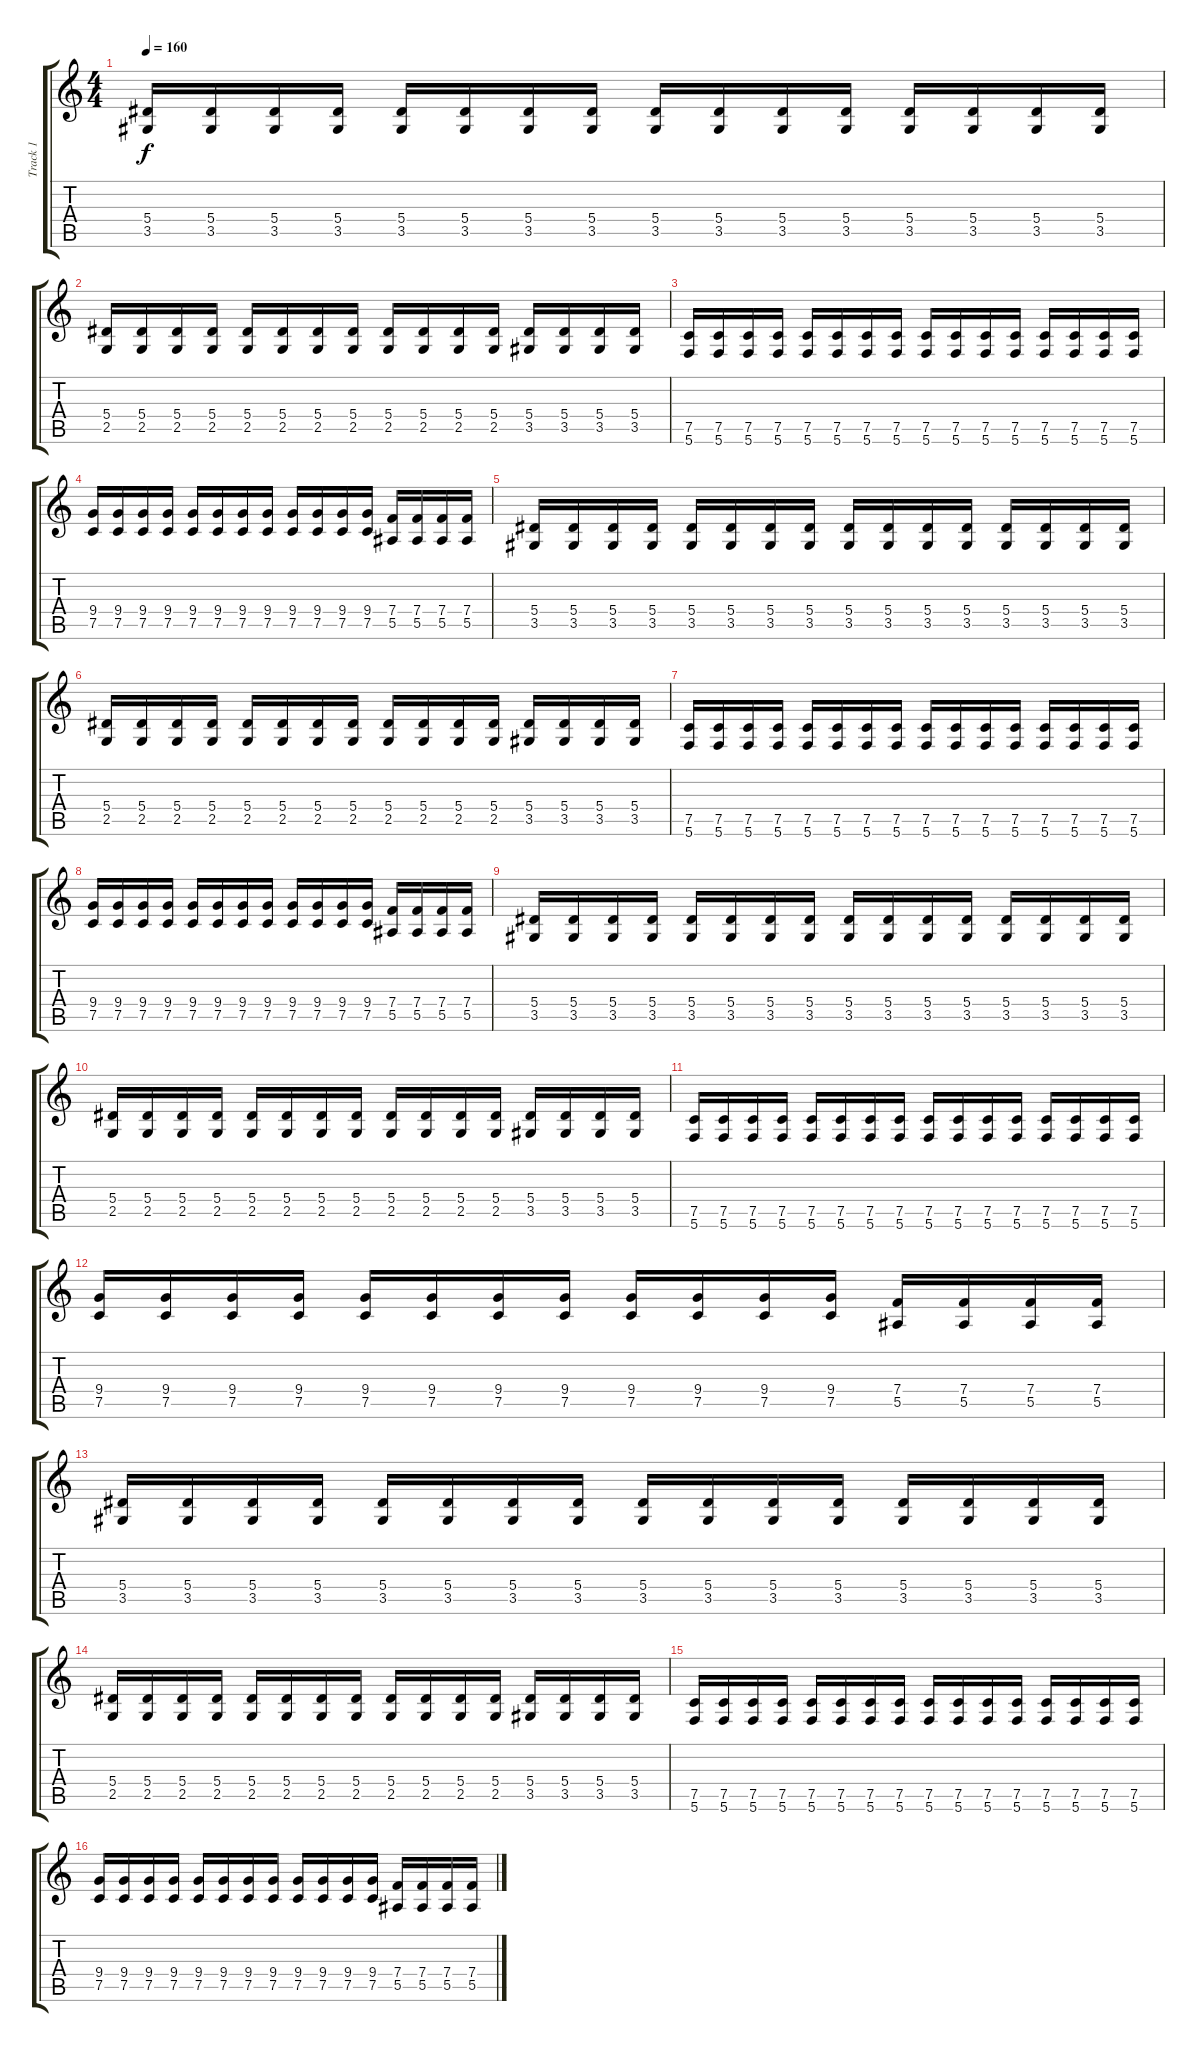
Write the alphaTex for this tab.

\track ("Track 1" "Track 1") {instrument distortionguitar}
\staff {score tabs}
\tuning (C4 G3 Eb3 Bb2 F2 C2) {hide}
\ts (4 4)
\tempo 160
\clef g2
\ks c
(5.4 3.5).16{dy f} (5.4 3.5).16 (5.4 3.5).16 (5.4 3.5).16 (5.4 3.5).16 (5.4 3.5).16 (5.4 3.5).16 (5.4 3.5).16 (5.4 3.5).16 (5.4 3.5).16 (5.4 3.5).16 (5.4 3.5).16 (5.4 3.5).16 (5.4 3.5).16 (5.4 3.5).16 (5.4 3.5).16 |
(5.4 2.5).16 (5.4 2.5).16 (5.4 2.5).16 (5.4 2.5).16 (5.4 2.5).16 (5.4 2.5).16 (5.4 2.5).16 (5.4 2.5).16 (5.4 2.5).16 (5.4 2.5).16 (5.4 2.5).16 (5.4 2.5).16 (5.4 3.5).16 (5.4 3.5).16 (5.4 3.5).16 (5.4 3.5).16 |
(7.5 5.6).16 (7.5 5.6).16 (7.5 5.6).16 (7.5 5.6).16 (7.5 5.6).16 (7.5 5.6).16 (7.5 5.6).16 (7.5 5.6).16 (7.5 5.6).16 (7.5 5.6).16 (7.5 5.6).16 (7.5 5.6).16 (7.5 5.6).16 (7.5 5.6).16 (7.5 5.6).16 (7.5 5.6).16 |
(9.4 7.5).16 (9.4 7.5).16 (9.4 7.5).16 (9.4 7.5).16 (9.4 7.5).16 (9.4 7.5).16 (9.4 7.5).16 (9.4 7.5).16 (9.4 7.5).16 (9.4 7.5).16 (9.4 7.5).16 (9.4 7.5).16 (7.4 5.5).16 (7.4 5.5).16 (7.4 5.5).16 (7.4 5.5).16 |
(5.4 3.5).16 (5.4 3.5).16 (5.4 3.5).16 (5.4 3.5).16 (5.4 3.5).16 (5.4 3.5).16 (5.4 3.5).16 (5.4 3.5).16 (5.4 3.5).16 (5.4 3.5).16 (5.4 3.5).16 (5.4 3.5).16 (5.4 3.5).16 (5.4 3.5).16 (5.4 3.5).16 (5.4 3.5).16 |
(5.4 2.5).16 (5.4 2.5).16 (5.4 2.5).16 (5.4 2.5).16 (5.4 2.5).16 (5.4 2.5).16 (5.4 2.5).16 (5.4 2.5).16 (5.4 2.5).16 (5.4 2.5).16 (5.4 2.5).16 (5.4 2.5).16 (5.4 3.5).16 (5.4 3.5).16 (5.4 3.5).16 (5.4 3.5).16 |
(7.5 5.6).16 (7.5 5.6).16 (7.5 5.6).16 (7.5 5.6).16 (7.5 5.6).16 (7.5 5.6).16 (7.5 5.6).16 (7.5 5.6).16 (7.5 5.6).16 (7.5 5.6).16 (7.5 5.6).16 (7.5 5.6).16 (7.5 5.6).16 (7.5 5.6).16 (7.5 5.6).16 (7.5 5.6).16 |
(9.4 7.5).16 (9.4 7.5).16 (9.4 7.5).16 (9.4 7.5).16 (9.4 7.5).16 (9.4 7.5).16 (9.4 7.5).16 (9.4 7.5).16 (9.4 7.5).16 (9.4 7.5).16 (9.4 7.5).16 (9.4 7.5).16 (7.4 5.5).16 (7.4 5.5).16 (7.4 5.5).16 (7.4 5.5).16 |
(5.4 3.5).16 (5.4 3.5).16 (5.4 3.5).16 (5.4 3.5).16 (5.4 3.5).16 (5.4 3.5).16 (5.4 3.5).16 (5.4 3.5).16 (5.4 3.5).16 (5.4 3.5).16 (5.4 3.5).16 (5.4 3.5).16 (5.4 3.5).16 (5.4 3.5).16 (5.4 3.5).16 (5.4 3.5).16 |
(5.4 2.5).16 (5.4 2.5).16 (5.4 2.5).16 (5.4 2.5).16 (5.4 2.5).16 (5.4 2.5).16 (5.4 2.5).16 (5.4 2.5).16 (5.4 2.5).16 (5.4 2.5).16 (5.4 2.5).16 (5.4 2.5).16 (5.4 3.5).16 (5.4 3.5).16 (5.4 3.5).16 (5.4 3.5).16 |
(7.5 5.6).16 (7.5 5.6).16 (7.5 5.6).16 (7.5 5.6).16 (7.5 5.6).16 (7.5 5.6).16 (7.5 5.6).16 (7.5 5.6).16 (7.5 5.6).16 (7.5 5.6).16 (7.5 5.6).16 (7.5 5.6).16 (7.5 5.6).16 (7.5 5.6).16 (7.5 5.6).16 (7.5 5.6).16 |
(9.4 7.5).16 (9.4 7.5).16 (9.4 7.5).16 (9.4 7.5).16 (9.4 7.5).16 (9.4 7.5).16 (9.4 7.5).16 (9.4 7.5).16 (9.4 7.5).16 (9.4 7.5).16 (9.4 7.5).16 (9.4 7.5).16 (7.4 5.5).16 (7.4 5.5).16 (7.4 5.5).16 (7.4 5.5).16 |
(5.4 3.5).16 (5.4 3.5).16 (5.4 3.5).16 (5.4 3.5).16 (5.4 3.5).16 (5.4 3.5).16 (5.4 3.5).16 (5.4 3.5).16 (5.4 3.5).16 (5.4 3.5).16 (5.4 3.5).16 (5.4 3.5).16 (5.4 3.5).16 (5.4 3.5).16 (5.4 3.5).16 (5.4 3.5).16 |
(5.4 2.5).16 (5.4 2.5).16 (5.4 2.5).16 (5.4 2.5).16 (5.4 2.5).16 (5.4 2.5).16 (5.4 2.5).16 (5.4 2.5).16 (5.4 2.5).16 (5.4 2.5).16 (5.4 2.5).16 (5.4 2.5).16 (5.4 3.5).16 (5.4 3.5).16 (5.4 3.5).16 (5.4 3.5).16 |
(7.5 5.6).16 (7.5 5.6).16 (7.5 5.6).16 (7.5 5.6).16 (7.5 5.6).16 (7.5 5.6).16 (7.5 5.6).16 (7.5 5.6).16 (7.5 5.6).16 (7.5 5.6).16 (7.5 5.6).16 (7.5 5.6).16 (7.5 5.6).16 (7.5 5.6).16 (7.5 5.6).16 (7.5 5.6).16 |
(9.4 7.5).16 (9.4 7.5).16 (9.4 7.5).16 (9.4 7.5).16 (9.4 7.5).16 (9.4 7.5).16 (9.4 7.5).16 (9.4 7.5).16 (9.4 7.5).16 (9.4 7.5).16 (9.4 7.5).16 (9.4 7.5).16 (7.4 5.5).16 (7.4 5.5).16 (7.4 5.5).16 (7.4 5.5).16
